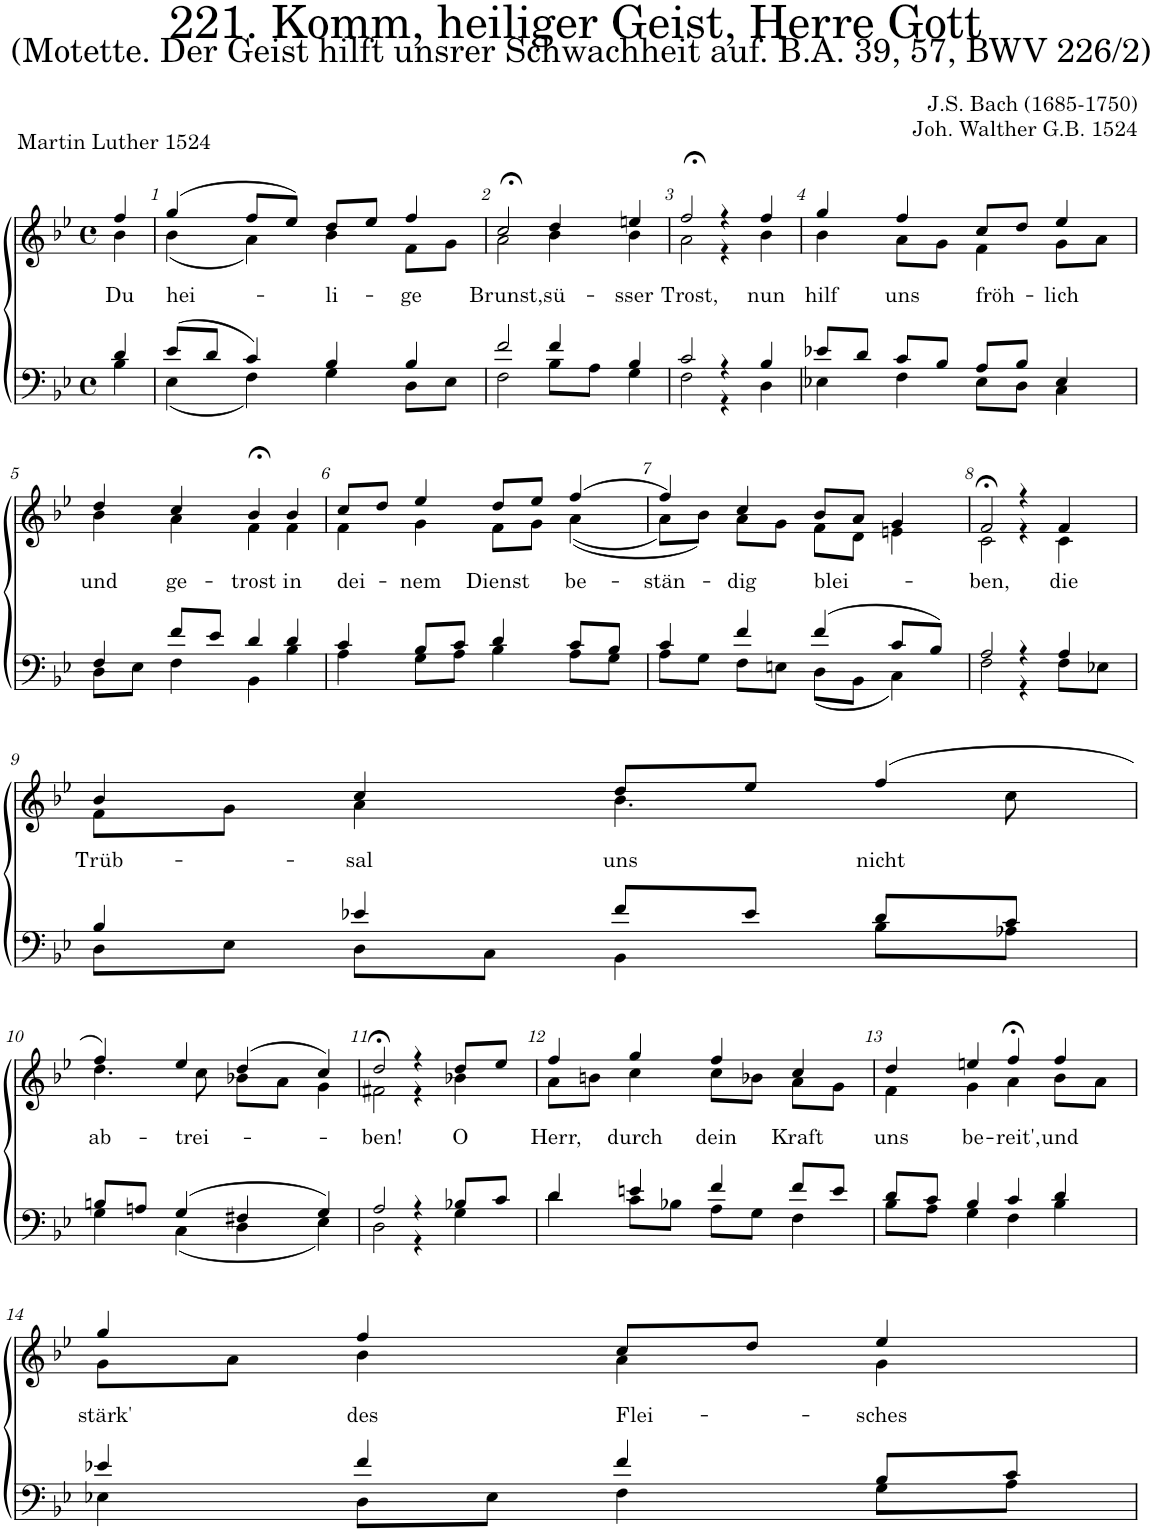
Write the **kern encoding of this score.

**kern	**kern	**text
*part2	*part1	*part1
*staff2	*staff1	*staff1
*I"Tenor/Bass	*I"Soprano/Alto	*
*clefF4	*clefG2	*
*k[b-e-]	*k[b-e-]	*
*M4/4	*M4/4	*
*met(c)	*met(c)	*
=	=	=
*^	*	*
!	!	!	!LO:LY:b
*	*	*^	*
4d/	4B-\	4ff/	4b-\	Du
=1	=1	=1	=1	=1
!	!	!	!	!LO:LY:b
(8e-/L	(4E-\	(4gg/	(4b-\	hei-
8d/J	.	.	.	.
4c/)	4F\)	8ff/L	4a\)	.
.	.	8ee-/J)	.	.
!	!	!	!	!LO:LY:b
4B-/	4G\	8dd/L	4b-\	-li-
.	.	8ee-/J	.	.
!	!	!	!	!LO:LY:b
4B-/	8D\L	4ff/	8f\L	-ge
.	8E-\J	.	8g\J	.
=2	=2	=2	=2	=2
!	!	!	!	!LO:LY:b
2f/	2F\	2cc;<,/	2a\	Brunst,
!	!	!	!	!LO:LY:b
4f/	8B-\L	4dd/	4b-\	sü-
.	8A\J	.	.	.
!	!	!	!	!LO:LY:b
4B-/	4G\	4een/	4b-\	-sser
=3	=3	=3	=3	=3
!	!	!	!	!LO:LY:b
2c/	2F\	2ff;</	2a\	Trost,
4r	4r	4r	4r	.
!	!	!	!	!LO:LY:b
4B-/	4D\	4ff/	4b-\	nun
=4	=4	=4	=4	=4
!	!	!	!	!LO:LY:b
8e-X/L	4E-X\	4gg/	4b-\	hilf
8d/J	.	.	.	.
!	!	!	!	!LO:LY:b
8c/L	4F\	4ff/	8a\L	uns
8B-/J	.	.	8g\J	.
!	!	!	!	!LO:LY:b
8A/L	8E-\L	8cc/L	4f\	fröh-
8B-/J	8D\J	8dd/J	.	.
!	!	!	!	!LO:LY:b
4E-/	4C\	4ee-/	8g\L	-lich
.	.	.	8a\J	.
!!LO:LB:g=z	!!
=5	=5	=5	=5	=5
!	!	!	!	!LO:LY:b
4F/	8D\L	4dd/	4b-\	und
.	8E-\J	.	.	.
!	!	!	!	!LO:LY:b
8f/L	4F\	4cc/	4a\	ge-
8e-/J	.	.	.	.
!	!	!	!	!LO:LY:b
4d/	4BB-\	4b-;<,/	4f\	-trost
!	!	!	!	!LO:LY:b
4d/	4B-\	4b-/	4f\	in
=6	=6	=6	=6	=6
!	!	!	!	!LO:LY:b
4c/	4A\	8cc/L	4f\	dei-
.	.	8dd/J	.	.
!	!	!	!	!LO:LY:b
8B-/L	8G\L	4ee-/	4g\	-nem
8c/J	8A\J	.	.	.
!	!	!	!	!LO:LY:b
4d/	4B-\	8dd/L	8f\L	Dienst
.	.	8ee-/J	8g\J	.
!	!	!	!	!LO:LY:b
8c/L	8A\L	(4ff/	((4a\	be-
8B-/J	8G\J	.	.	.
=7	=7	=7	=7	=7
!	!	!	!	!LO:LY:b
4c/	8A\L	4ff;</)	8a\L)	-stän-
.	8G\J	.	8b-\J)	.
!	!	!	!	!LO:LY:b
4f/	8F\L	4cc/	8a\L	-dig
.	8En\J	.	8g\J	.
!	!	!	!	!LO:LY:b
(4f/	(8D\L	8b-/L	8f\L	blei-
.	8BB-\J	8a/J	8d\J	.
8c/L	4C\)	4g/	4en\	.
8B-/J)	.	.	.	.
=8	=8	=8	=8	=8
!	!	!	!	!LO:LY:b
2A/	2F\	2f;</	2c\	-ben,
4r	4r	4r	4r	.
!	!	!	!	!LO:LY:b
4A/	8F\L	4f/	4c\	die
.	8E-X\J	.	.	.
!!LO:LB:g=z	!!
=9	=9	=9	=9	=9
!	!	!	!	!LO:LY:b
4B-/	8D\L	4b-;</	8f\L	Trüb-
.	8E-\J	.	8g\J	.
!	!	!	!	!LO:LY:b
4e-X/	8D\L	4cc/	4a\	-sal
.	8C\J	.	.	.
!	!	!	!	!LO:LY:b
8f/L	4BB-\	8dd/L	4.b-\	uns
8e-/J	.	8ee-/J	.	.
!	!	!	!	!LO:LY:b
8d/L	8B-\L	(4ff/	.	nicht
8c/J	8A-X\J	.	8cc\	.
!!LO:LB:g=z	!!
=10	=10	=10	=10	=10
!	!	!	!	!LO:LY:b
8Bn/L	4G\	4ff/)	4.dd\	ab-
8An/J	.	.	.	.
!	!	!	!	!LO:LY:b
(4G/	(4C\	4ee-/	.	-trei-
.	.	.	8cc\	.
4F#X/	4D\	(4dd/	8b-X\L	.
.	.	.	8a\J	.
4G/)	4E-\)	4cc/)	4g\	.
=11	=11	=11	=11	=11
!	!	!	!	!LO:LY:b
2A/	2D\	2dd;</	2f#X\	-ben!
4r	4r	4r	4r	.
!	!	!	!	!LO:LY:b
8B-X/L	4G\	8dd/L	4b-X\	O
8c/J	.	8ee-/J	.	.
=12	=12	=12	=12	=12
!	!	!	!	!LO:LY:b
4d/	4d\	4ff/	8a\L	Herr,
.	.	.	8bn\J	.
!	!	!	!	!LO:LY:b
4en/	8c\L	4gg/	4cc\	durch
.	8B-X\J	.	.	.
!	!	!	!	!LO:LY:b
4f/	8A\L	4ff/	8cc\L	dein
.	8G\J	.	8b-X\J	.
!	!	!	!	!LO:LY:b
8f/L	4F\	4cc/	8a\L	Kraft
8e/J	.	.	8g\J	.
=13	=13	=13	=13	=13
!	!	!	!	!LO:LY:b
8d/L	8B-\L	4dd/	4f\	uns
8c/J	8A\J	.	.	.
!	!	!	!	!LO:LY:b
4B-/	4G\	4een/	4g\	be-
!	!	!	!	!LO:LY:b
4c/	4F\	4ff;<,/	4a\	-reit',
!	!	!	!	!LO:LY:b
4d/	4B-\	4ff/	8b-\L	und
.	.	.	8a\J	.
!!LO:LB:g=z	!!
=14	=14	=14	=14	=14
!	!	!	!	!LO:LY:b
4e-X/	4E-X\	4gg/	8g\L	stärk'
.	.	.	8a\J	.
!	!	!	!	!LO:LY:b
4f/	8D\L	4ff/	4b-\	des
.	8E-\J	.	.	.
!	!	!	!	!LO:LY:b
4f/	4F\	8cc/L	4a\	Flei-
.	.	8dd/J	.	.
!	!	!	!	!LO:LY:b
8B-/L	8G\L	4ee-/	4g\	-sches
8c/J	8A\J	.	.	.
*v	*v	*	*	*
*	*v	*v	*
=	=	=
*-	*-	*-
